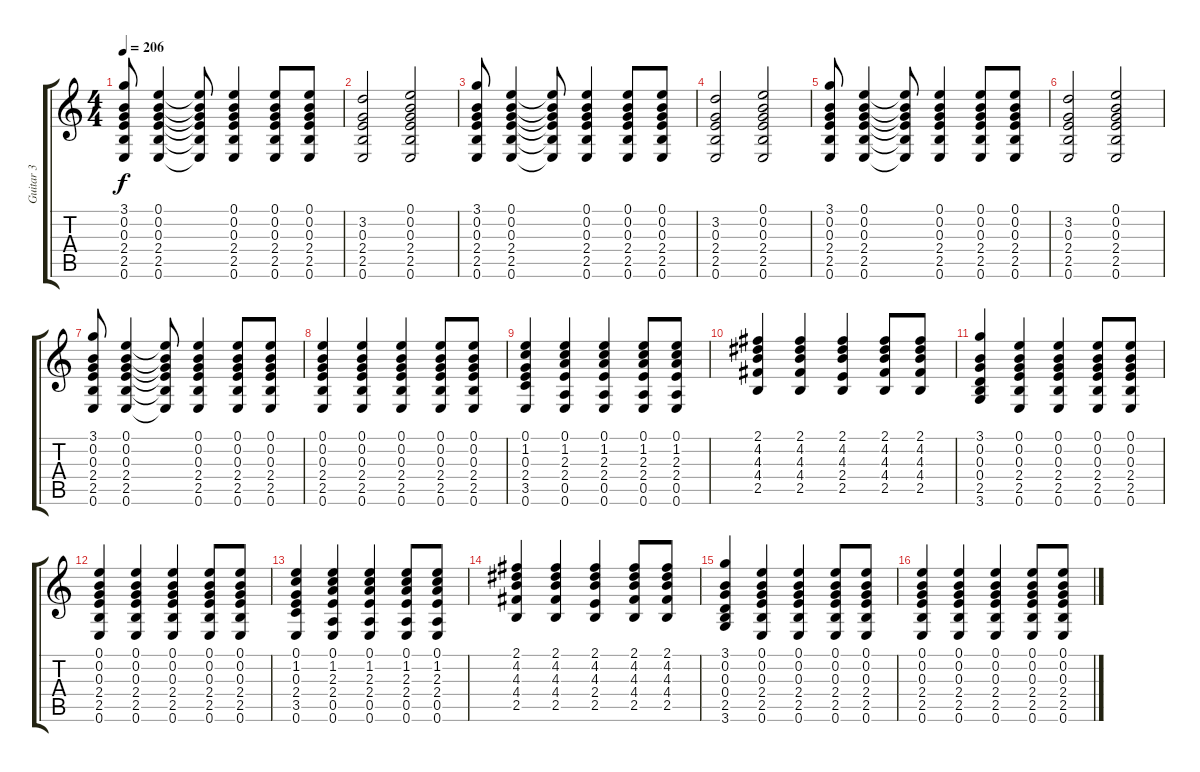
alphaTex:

\track ("Guitar 3" "Guitar 3") {instrument acousticguitarsteel}
\staff {score tabs}
\tuning (E4 B3 G3 D3 A2 E2) {hide}
\ts (4 4)
\tempo 206
\clef g2
\ks c
(3.1 0.2 0.3 2.4 2.5 0.6).8{dy f} (0.1 0.2 0.3 2.4 2.5 0.6).4 (0.1{t} 0.2{t} 0.3{t} 2.4{t} 2.5{t} 0.6{t}).8 (0.1 0.2 0.3 2.4 2.5 0.6).4 (0.1 0.2 0.3 2.4 2.5 0.6).8 (0.1 0.2 0.3 2.4 2.5 0.6).8 |
(3.2 0.3 2.4 2.5 0.6).2 (0.1 0.2 0.3 2.4 2.5 0.6).2 |
(3.1 0.2 0.3 2.4 2.5 0.6).8 (0.1 0.2 0.3 2.4 2.5 0.6).4 (0.1{t} 0.2{t} 0.3{t} 2.4{t} 2.5{t} 0.6{t}).8 (0.1 0.2 0.3 2.4 2.5 0.6).4 (0.1 0.2 0.3 2.4 2.5 0.6).8 (0.1 0.2 0.3 2.4 2.5 0.6).8 |
(3.2 0.3 2.4 2.5 0.6).2 (0.1 0.2 0.3 2.4 2.5 0.6).2 |
(3.1 0.2 0.3 2.4 2.5 0.6).8 (0.1 0.2 0.3 2.4 2.5 0.6).4 (0.1{t} 0.2{t} 0.3{t} 2.4{t} 2.5{t} 0.6{t}).8 (0.1 0.2 0.3 2.4 2.5 0.6).4 (0.1 0.2 0.3 2.4 2.5 0.6).8 (0.1 0.2 0.3 2.4 2.5 0.6).8 |
(3.2 0.3 2.4 2.5 0.6).2 (0.1 0.2 0.3 2.4 2.5 0.6).2 |
(3.1 0.2 0.3 2.4 2.5 0.6).8 (0.1 0.2 0.3 2.4 2.5 0.6).4 (0.1{t} 0.2{t} 0.3{t} 2.4{t} 2.5{t} 0.6{t}).8 (0.1 0.2 0.3 2.4 2.5 0.6).4 (0.1 0.2 0.3 2.4 2.5 0.6).8 (0.1 0.2 0.3 2.4 2.5 0.6).8 |
(0.1 0.2 0.3 2.4 2.5 0.6).4 (0.1 0.2 0.3 2.4 2.5 0.6).4 (0.1 0.2 0.3 2.4 2.5 0.6).4 (0.1 0.2 0.3 2.4 2.5 0.6).8 (0.1 0.2 0.3 2.4 2.5 0.6).8 |
(0.1 1.2 0.3 2.4 3.5 0.6).4 (0.1 1.2 2.3 2.4 0.5 0.6).4 (0.1 1.2 2.3 2.4 0.5 0.6).4 (0.1 1.2 2.3 2.4 0.5 0.6).8 (0.1 1.2 2.3 2.4 0.5 0.6).8 |
(2.1 4.2 4.3 4.4 2.5).4 (2.1 4.2 4.3 4.4 2.5).4 (2.1 4.2 4.3 2.4 2.5).4 (2.1 4.2 4.3 4.4 2.5).8 (2.1 4.2 4.3 4.4 2.5).8 |
(3.1 0.2 0.3 0.4 2.5 3.6).4 (0.1 0.2 0.3 2.4 2.5 0.6).4 (0.1 0.2 0.3 2.4 2.5 0.6).4 (0.1 0.2 0.3 2.4 2.5 0.6).8 (0.1 0.2 0.3 2.4 2.5 0.6).8 |
(0.1 0.2 0.3 2.4 2.5 0.6).4 (0.1 0.2 0.3 2.4 2.5 0.6).4 (0.1 0.2 0.3 2.4 2.5 0.6).4 (0.1 0.2 0.3 2.4 2.5 0.6).8 (0.1 0.2 0.3 2.4 2.5 0.6).8 |
(0.1 1.2 0.3 2.4 3.5 0.6).4 (0.1 1.2 2.3 2.4 0.5 0.6).4 (0.1 1.2 2.3 2.4 0.5 0.6).4 (0.1 1.2 2.3 2.4 0.5 0.6).8 (0.1 1.2 2.3 2.4 0.5 0.6).8 |
(2.1 4.2 4.3 4.4 2.5).4 (2.1 4.2 4.3 4.4 2.5).4 (2.1 4.2 4.3 2.4 2.5).4 (2.1 4.2 4.3 4.4 2.5).8 (2.1 4.2 4.3 4.4 2.5).8 |
(3.1 0.2 0.3 0.4 2.5 3.6).4 (0.1 0.2 0.3 2.4 2.5 0.6).4 (0.1 0.2 0.3 2.4 2.5 0.6).4 (0.1 0.2 0.3 2.4 2.5 0.6).8 (0.1 0.2 0.3 2.4 2.5 0.6).8 |
(0.1 0.2 0.3 2.4 2.5 0.6).4 (0.1 0.2 0.3 2.4 2.5 0.6).4 (0.1 0.2 0.3 2.4 2.5 0.6).4 (0.1 0.2 0.3 2.4 2.5 0.6).8 (0.1 0.2 0.3 2.4 2.5 0.6).8
